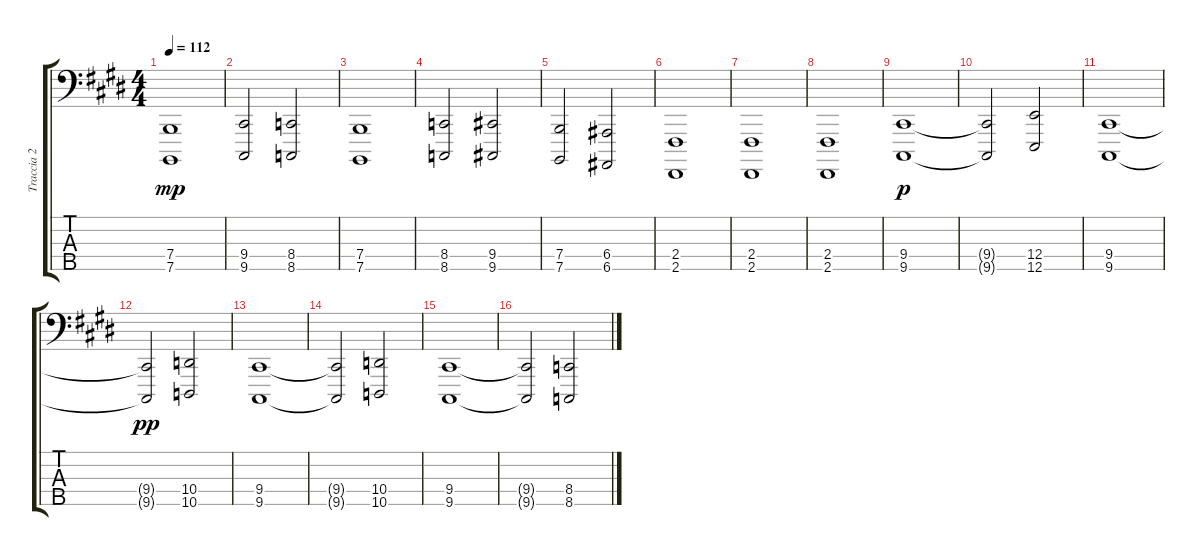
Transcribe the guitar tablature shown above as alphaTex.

\track ("Traccia 2" "Traccia 2") {instrument acousticgrandpiano}
\staff {score tabs}
\tuning (G2 D2 A1 E1 E0) {hide}
\ts (4 4)
\tempo 112
\clef f4
\ks e
(7.4 7.5).1{dy mp} |
(9.4 9.5).2 (8.4 8.5).2 |
(7.4 7.5).1 |
(8.4 8.5).2 (9.4 9.5).2 |
(7.4 7.5).2 (6.4 6.5).2 |
(2.4 2.5).1 |
(2.4 2.5).1 |
(2.4 2.5).1 |
(9.4 9.5).1{dy p} |
(9.4{t} 9.5{t}).2 (12.4 12.5).2 |
(9.4 9.5).1 |
(9.4{t} 9.5{t}).2{dy pp} (10.4 10.5).2 |
(9.4 9.5).1 |
(9.4{t} 9.5{t}).2 (10.4 10.5).2 |
(9.4 9.5).1 |
(9.4{t} 9.5{t}).2 (8.4 8.5).2
